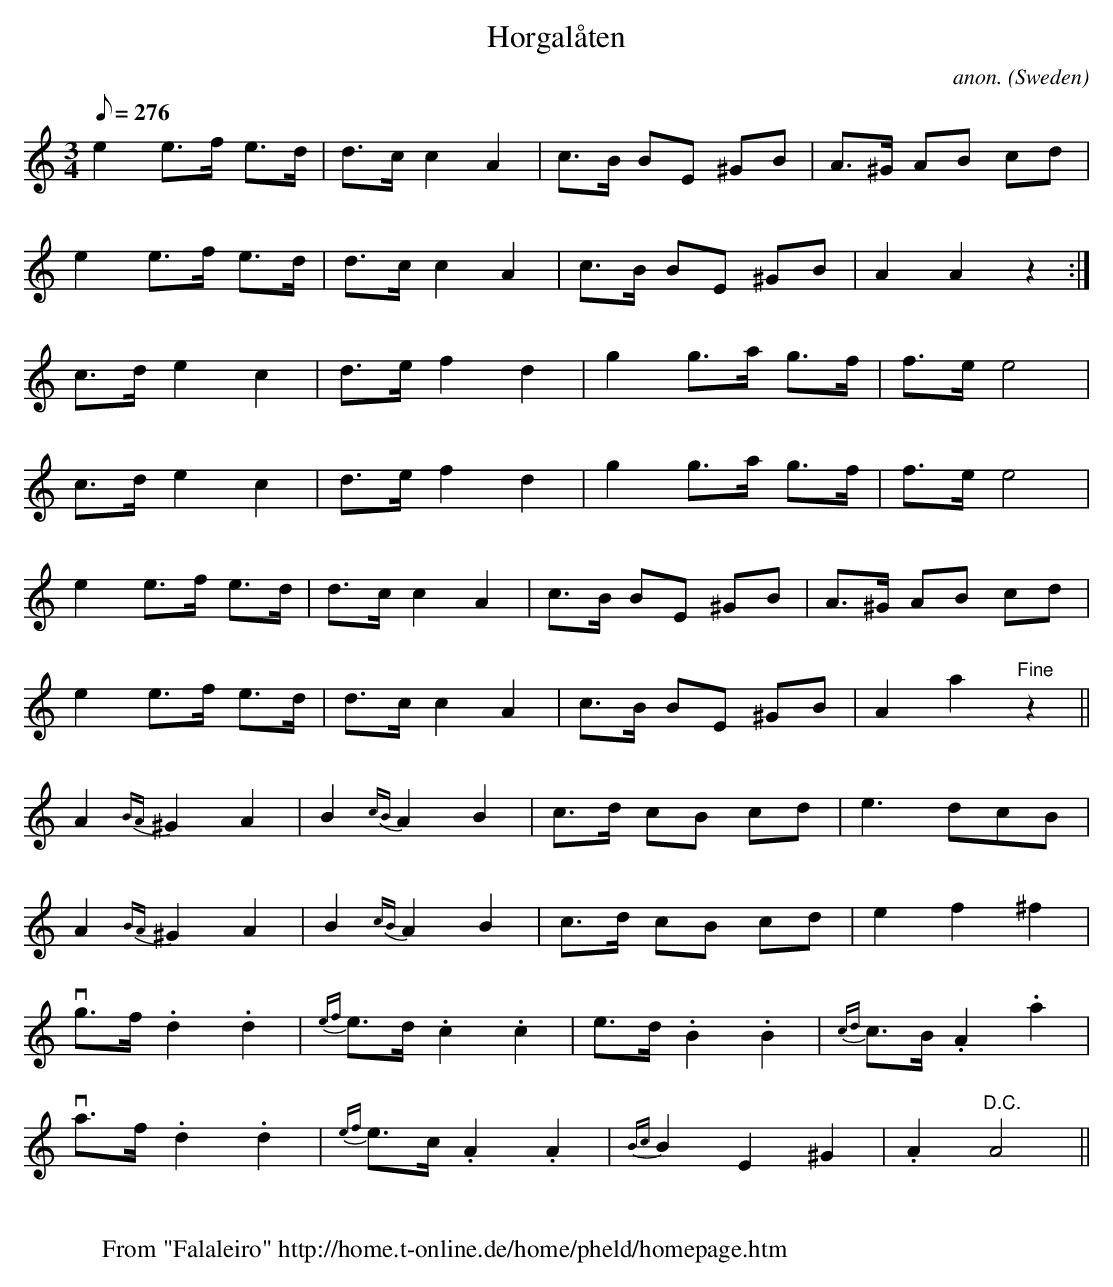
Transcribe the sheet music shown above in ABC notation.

X:1
T:Horgal\aaten
M:3/4
L:1/8
Q:276
C:anon.
O:Sweden
K:Am
e2 e>f e>d|d>c c2 A2|c>B BE ^GB|A>^G AB cd|
e2 e>f e>d|d>c c2 A2|c>B BE ^GB|A2 A2 z2:|
c>d e2 c2|d>e f2d2|g2 g>a g>f|f>e e4|
c>d e2 c2|d>e f2d2|g2 g>a g>f|f>e e4|
e2 e>f e>d|d>c c2 A2|c>B BE ^GB|A>^G AB cd|
e2 e>f e>d|d>c c2 A2|c>B BE ^GB|A2 a2 "Fine"z2||
A2 {BA}^G2 A2|B2 {cB}A2 B2|c>d cB cd|e3 dcB|
A2 {BA}^G2 A2|B2 {cB}A2 B2|c>d cB cd|e2 f2 ^f2|
vg>f .d2 .d2|{ef}e>d .c2 .c2|e>d .B2 .B2|{cd}c>B .A2 .a2|
va>f .d2 .d2|{ef}e>c .A2 .A2|{Bc}B2 E2 ^G2|.A2"D.C."A4||
W:
W: From "Falaleiro" http://home.t-online.de/home/pheld/homepage.htm
